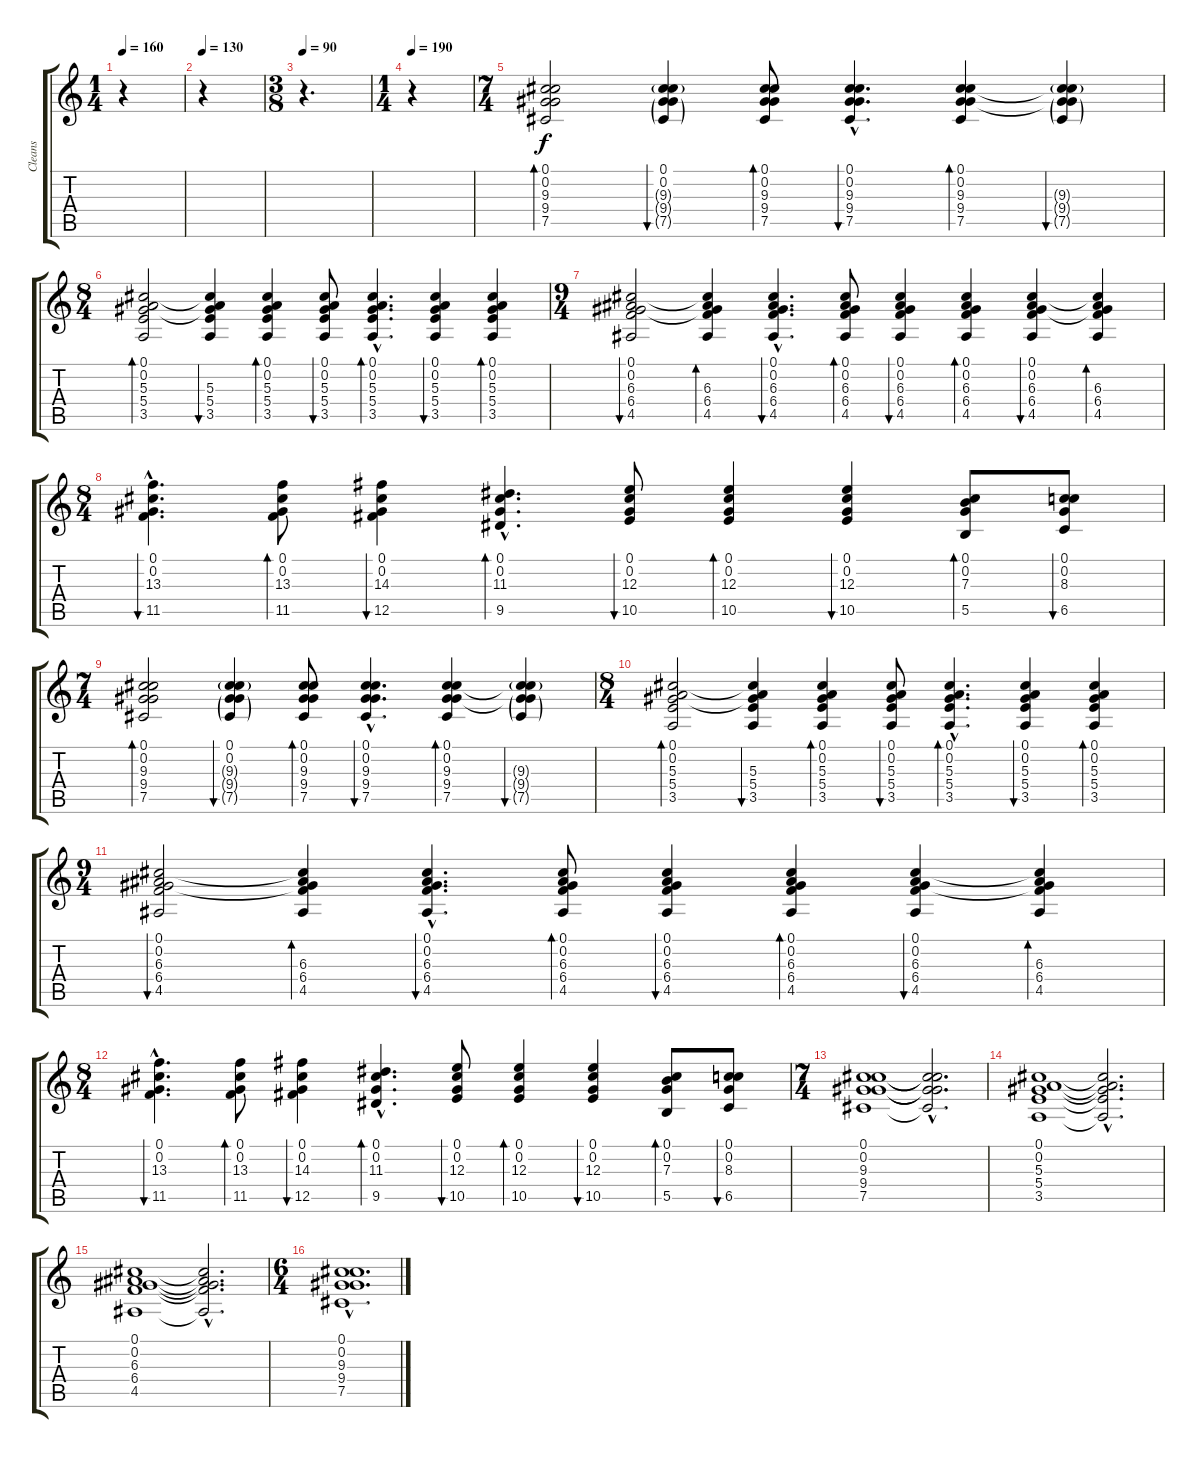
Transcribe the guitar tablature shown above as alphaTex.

\track ("Cleans" "Cleans") {instrument electricguitarjazz}
\staff {score tabs}
\tuning (Db4 Ab3 E3 B2 Gb2 B1) {hide}
\ts (1 4)
\tempo 160
\clef g2
\ks c
r.4{dy f} |
\tempo 130
r.4 |
\ts (3 8)
\tempo 90
r.4{d} |
\ts (1 4)
\tempo 190
r.4 |
\ts (7 4)
\section ("" "")
(0.1 0.2 9.3 9.4 7.5).2{bd 120} (0.1 0.2 9.3{g} 9.4{g} 7.5{g}).4{bu 120} (0.1 0.2 9.3 9.4 7.5).8{bd 120} (0.1{hac} 0.2{hac} 9.3{hac} 9.4{hac} 7.5{hac}).4{d bu 120} (0.1 0.2 9.3 9.4 7.5).4{bd 120} (0.1{t} 0.2{t} 9.3{g} 9.4{g} 7.5{g}).4{bu 120} |
\ts (8 4)
(0.1 0.2 5.3 5.4 3.5).2{bd 120} (0.1{t} 0.2{t} 5.3 5.4 3.5).4{bu 120} (0.1 0.2 5.3 5.4 3.5).4{bd 120} (0.1 0.2 5.3 5.4 3.5).8{bu 120} (0.1{hac} 0.2{hac} 5.3{hac} 5.4{hac} 3.5{hac}).4{d bd 120} (0.1 0.2 5.3 5.4 3.5).4{bu 120} (0.1 0.2 5.3 5.4 3.5).4{bd 120} |
\ts (9 4)
(0.1 0.2 6.3 6.4 4.5).2{bu 120} (0.1{t} 0.2{t} 6.3 6.4 4.5).4{bd 120} (0.1{hac} 0.2{hac} 6.3{hac} 6.4{hac} 4.5{hac}).4{d bu 120} (0.1 0.2 6.3 6.4 4.5).8{bd 120} (0.1 0.2 6.3 6.4 4.5).4{bu 120} (0.1 0.2 6.3 6.4 4.5).4{bd 120} (0.1 0.2 6.3 6.4 4.5).4{bu 120} (0.1{t} 0.2{t} 6.3 6.4 4.5).4{bd 120} |
\ts (8 4)
(0.1{hac} 0.2{hac} 13.3{hac} 11.5{hac}).4{d bu 120} (0.1 0.2 13.3 11.5).8{bd 120} (0.1 0.2 14.3 12.5).4{bu 120} (0.1{hac} 0.2{hac} 11.3{hac} 9.5{hac}).4{d bd 120} (0.1 0.2 12.3 10.5).8{bu 120} (0.1 0.2 12.3 10.5).4{bd 120} (0.1 0.2 12.3 10.5).4{bu 120} (0.1 0.2 7.3 5.5).8{bd 120} (0.1 0.2 8.3 6.5).8{bu 120} |
\ts (7 4)
(0.1 0.2 9.3 9.4 7.5).2{bd 120} (0.1 0.2 9.3{g} 9.4{g} 7.5{g}).4{bu 120} (0.1 0.2 9.3 9.4 7.5).8{bd 120} (0.1{hac} 0.2{hac} 9.3{hac} 9.4{hac} 7.5{hac}).4{d bu 120} (0.1 0.2 9.3 9.4 7.5).4{bd 120} (0.1{t} 0.2{t} 9.3{g} 9.4{g} 7.5{g}).4{bu 120} |
\ts (8 4)
(0.1 0.2 5.3 5.4 3.5).2{bd 120} (0.1{t} 0.2{t} 5.3 5.4 3.5).4{bu 120} (0.1 0.2 5.3 5.4 3.5).4{bd 120} (0.1 0.2 5.3 5.4 3.5).8{bu 120} (0.1{hac} 0.2{hac} 5.3{hac} 5.4{hac} 3.5{hac}).4{d bd 120} (0.1 0.2 5.3 5.4 3.5).4{bu 120} (0.1 0.2 5.3 5.4 3.5).4{bd 120} |
\ts (9 4)
(0.1 0.2 6.3 6.4 4.5).2{bu 120} (0.1{t} 0.2{t} 6.3 6.4 4.5).4{bd 120} (0.1{hac} 0.2{hac} 6.3{hac} 6.4{hac} 4.5{hac}).4{d bu 120} (0.1 0.2 6.3 6.4 4.5).8{bd 120} (0.1 0.2 6.3 6.4 4.5).4{bu 120} (0.1 0.2 6.3 6.4 4.5).4{bd 120} (0.1 0.2 6.3 6.4 4.5).4{bu 120} (0.1{t} 0.2{t} 6.3 6.4 4.5).4{bd 120} |
\ts (8 4)
(0.1{hac} 0.2{hac} 13.3{hac} 11.5{hac}).4{d bu 120} (0.1 0.2 13.3 11.5).8{bd 120} (0.1 0.2 14.3 12.5).4{bu 120} (0.1{hac} 0.2{hac} 11.3{hac} 9.5{hac}).4{d bd 120} (0.1 0.2 12.3 10.5).8{bu 120} (0.1 0.2 12.3 10.5).4{bd 120} (0.1 0.2 12.3 10.5).4{bu 120} (0.1 0.2 7.3 5.5).8{bd 120} (0.1 0.2 8.3 6.5).8{bu 120} |
\ts (7 4)
\section ("" "")
(0.1 0.2 9.3 9.4 7.5).1 (0.1{hac t} 0.2{hac t} 9.3{hac t} 9.4{hac t} 7.5{hac t}).2{d} |
(0.1 0.2 5.3 5.4 3.5).1 (0.1{hac t} 0.2{hac t} 5.3{hac t} 5.4{hac t} 3.5{hac t}).2{d} |
(0.1 0.2 6.3 6.4 4.5).1 (0.1{hac t} 0.2{hac t} 6.3{hac t} 6.4{hac t} 4.5{hac t}).2{d} |
\ts (6 4)
(0.1{hac} 0.2{hac} 9.3{hac} 9.4{hac} 7.5{hac}).1{d}
